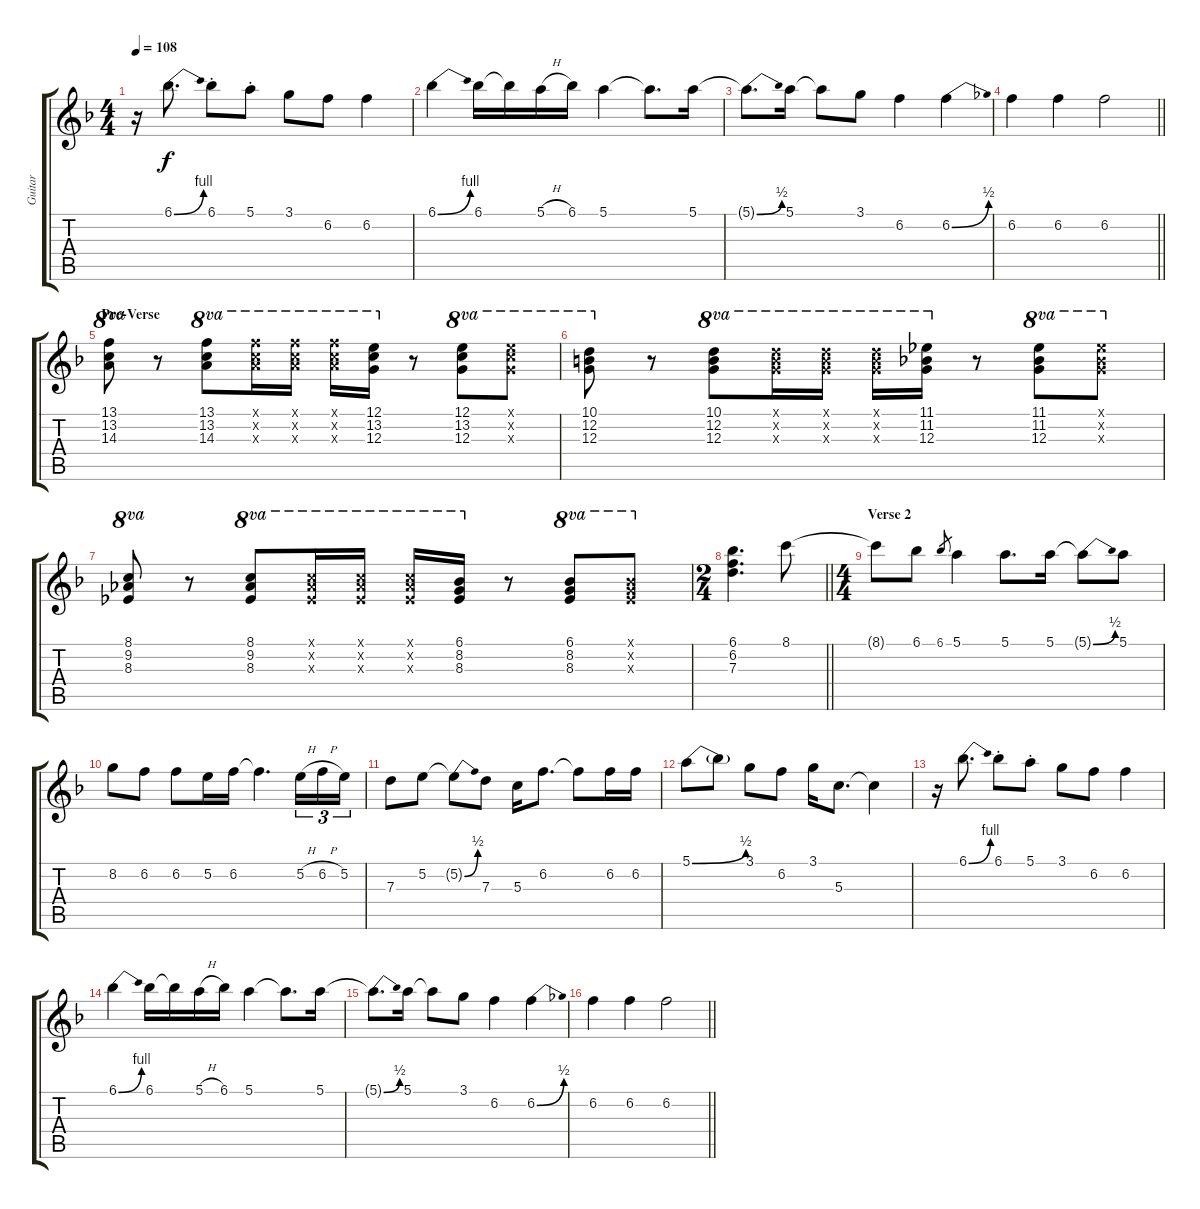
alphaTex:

\track ("Guitar" "Guitar") {instrument overdrivenguitar}
\staff {score tabs}
\tuning (E4 B3 G3 D3 A2 E2) {hide}
\ts (4 4)
\tempo 108
\clef g2
\ks f
r.16{dy f} 6.1{be (bend 0 0 60 4)}.8{d} 6.1{st}.8 5.1{st}.8 3.1.8 6.2.8 6.2.4 |
6.1{be (bend 0 0 60 4)}.4 6.1.16 6.1{t}.16 5.1{h}.16 6.1.16 5.1.4 5.1{t}.8{d} 5.1.16 |
5.1{be (bend 0 0 60 2) t}.8{d} 5.1.16 5.1{t}.8 3.1.8 6.2.4 6.2{be (bend 0 0 60 2)}.4 |
\barLineRight lightlight
6.2.4 6.2.4 6.2.2 |
\section ("" "Pre-Verse")
(13.1 13.2 14.3).8{ot 8va} r.8 (13.1 13.2 14.3).8{ot 8va} (13.1{x} 13.2{x} 14.3{x}).16{ot 8va} (13.1{x} 13.2{x} 14.3{x}).16{ot 8va} (13.1{x} 13.2{x} 14.3{x}).16{ot 8va} (12.1 13.2 12.3).16{ot 8va} r.8 (12.1 13.2 12.3).8{ot 8va} (12.1{x} 13.2{x} 12.3{x}).8{ot 8va} |
(10.1 12.2 12.3).8{ot 8va} r.8 (10.1 12.2 12.3).8{ot 8va} (10.1{x} 12.2{x} 12.3{x}).16{ot 8va} (10.1{x} 12.2{x} 12.3{x}).16{ot 8va} (10.1{x} 12.2{x} 12.3{x}).16{ot 8va} (11.1 11.2 12.3).16{ot 8va} r.8 (11.1 11.2 12.3).8{ot 8va} (11.1{x} 11.2{x} 12.3{x}).8{ot 8va} |
(8.1 9.2 8.3).8{ot 8va} r.8 (8.1 9.2 8.3).8{ot 8va} (8.1{x} 9.2{x} 8.3{x}).16{ot 8va} (8.1{x} 9.2{x} 8.3{x}).16{ot 8va} (8.1{x} 9.2{x} 8.3{x}).16{ot 8va} (6.1 8.2 8.3).16{ot 8va} r.8 (6.1 8.2 8.3).8{ot 8va} (6.1{x} 8.2{x} 8.3{x}).8{ot 8va} |
\ts (2 4)
\barLineRight lightlight
(6.1 6.2 7.3).4{d} 8.1.8 |
\ts (4 4)
\section ("" "Verse 2")
8.1{t}.8 6.1.8 6.1.8{gr} 5.1.4 5.1.8{d} 5.1.16 5.1{be (bend 0 0 60 2) t}.8 5.1.8 |
8.2.8 6.2.8 6.2.8 5.2.16 6.2.16 6.2{t}.4{d} 5.2{h}.16{tu (3 2)} 6.2{h}.16{tu (3 2)} 5.2.16{tu (3 2)} |
7.3.8 5.2.8 5.2{be (bend 0 0 60 2) t}.8 7.3.8 5.3.16 6.2.8{d} 6.2{t}.8 6.2.16 6.2.16 |
5.1{be (bend 0 0 60 2)}.8 5.1{t}.8 3.1.8 6.2.8 3.1.16 5.3.8{d} 5.3{t}.4 |
r.16 6.1{be (bend 0 0 60 4)}.8{d} 6.1{st}.8 5.1{st}.8 3.1.8 6.2.8 6.2.4 |
6.1{be (bend 0 0 60 4)}.4 6.1.16 6.1{t}.16 5.1{h}.16 6.1.16 5.1.4 5.1{t}.8{d} 5.1.16 |
5.1{be (bend 0 0 60 2) t}.8{d} 5.1.16 5.1{t}.8 3.1.8 6.2.4 6.2{be (bend 0 0 60 2)}.4 |
\barLineRight lightlight
6.2.4 6.2.4 6.2.2
